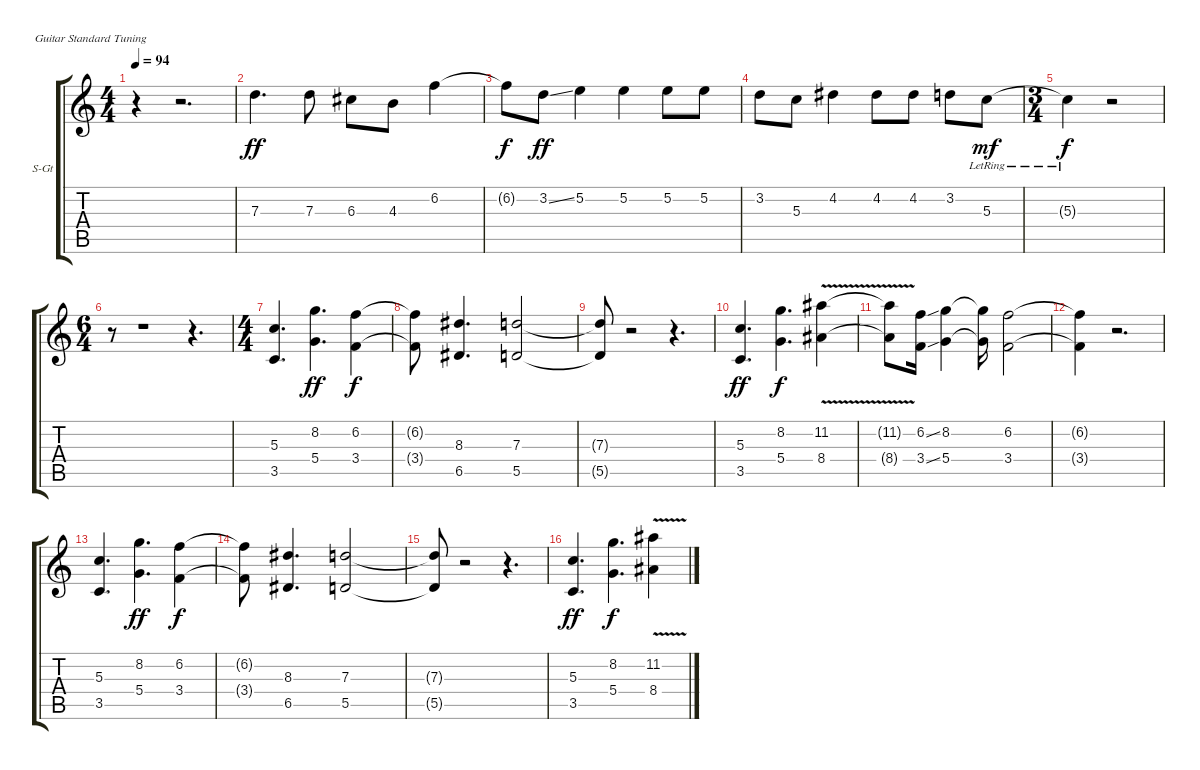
\bracketExtendMode groupsimilarinstruments
\firstSystemTrackNameOrientation horizontal
\otherSystemsTrackNameOrientation horizontal
\track ("Vocals" "S-Gt") {instrument voiceoohs}
\staff {score tabs}
\tuning (E4 B3 G3 D3 A2 E2)
\displaytranspose 12
\ts (4 4)
\tempo 94
\clef g2
\ks c
r.4{dy ff} r.2{d} |
7.3.4{d} 7.3.8 6.3.8 4.3.8 6.2.4 |
6.2{t}.8{dy f} 3.2{ss}.8{dy ff} 5.2.4 5.2.4 5.2.8 5.2.8 |
3.2.8 5.3.8 4.2.4 4.2.8 4.2.8 3.2.8 5.3{lr}.8{dy mf} |
\ts (3 4)
5.3{lr t}.4{dy f} r.2 |
\ts (6 4)
r.8 r.1 r.4{d} |
\ts (4 4)
(5.3 3.5).4{d} (8.2 5.4).4{d dy ff} (6.2 3.4).4{dy f} |
(6.2{t} 3.4{t}).8 (8.3 6.5).4{d} (7.3 5.5).2 |
(7.3{t} 5.5{t}).8 r.2 r.4{d} |
(5.3 3.5).4{d dy ff} (8.2 5.4).4{d dy f} (11.2{v} 8.4{v}).4 |
(11.2{v t} 8.4{v t}).8 (6.2{ss} 3.4{ss}).16 (8.2 5.4).4 (8.2{t} 5.4{t}).16 (6.2 3.4).2 |
(6.2{t} 3.4{t}).4 r.2{d} |
(5.3 3.5).4{d} (8.2 5.4).4{d dy ff} (6.2 3.4).4{dy f} |
(6.2{t} 3.4{t}).8 (8.3 6.5).4{d} (7.3 5.5).2 |
(7.3{t} 5.5{t}).8 r.2 r.4{d} |
(5.3 3.5).4{d dy ff} (8.2 5.4).4{d dy f} (11.2{v} 8.4{v}).4
